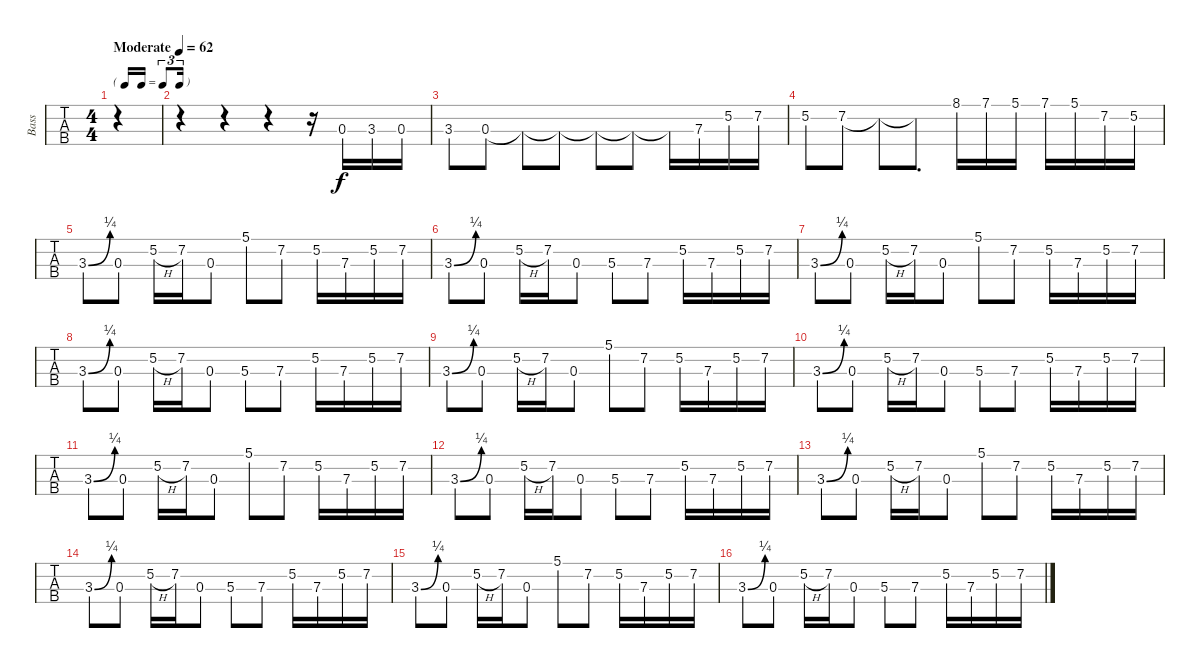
\track ("Bass" "Bass") {instrument electricbassfinger}
\staff {tabs}
\tuning (Eb2 Bb1 F1 C1) {hide}
\ts (4 4)
\tf triplet16th
\tempo (62 "Moderate")
\clef f4
\ks c
|
r.4 r.4 r.4 r.16 0.3.16 3.3.16 0.3.16 |
3.3.8 0.3.8 0.3{t}.8 0.3{t}.8 0.3{t}.8 0.3{t}.8 0.3{t}.16 7.3.16 5.2.16 7.2.16 |
5.2.8 7.2.8 7.2{t}.8 7.2{t}.8{d} 8.1.16 7.1.16 5.1.16 7.1.16 5.1.16 7.2.16 5.2.16 |
3.3{be (bend 0 0 60 1)}.8 0.3.8 5.2{h}.16 7.2.16 0.3.8 5.1.8 7.2.8 5.2.16 7.3.16 5.2.16 7.2.16 |
3.3{be (bend 0 0 60 1)}.8 0.3.8 5.2{h}.16 7.2.16 0.3.8 5.3.8 7.3.8 5.2.16 7.3.16 5.2.16 7.2.16 |
3.3{be (bend 0 0 60 1)}.8 0.3.8 5.2{h}.16 7.2.16 0.3.8 5.1.8 7.2.8 5.2.16 7.3.16 5.2.16 7.2.16 |
3.3{be (bend 0 0 60 1)}.8 0.3.8 5.2{h}.16 7.2.16 0.3.8 5.3.8 7.3.8 5.2.16 7.3.16 5.2.16 7.2.16 |
3.3{be (bend 0 0 60 1)}.8 0.3.8 5.2{h}.16 7.2.16 0.3.8 5.1.8 7.2.8 5.2.16 7.3.16 5.2.16 7.2.16 |
3.3{be (bend 0 0 60 1)}.8 0.3.8 5.2{h}.16 7.2.16 0.3.8 5.3.8 7.3.8 5.2.16 7.3.16 5.2.16 7.2.16 |
3.3{be (bend 0 0 60 1)}.8 0.3.8 5.2{h}.16 7.2.16 0.3.8 5.1.8 7.2.8 5.2.16 7.3.16 5.2.16 7.2.16 |
3.3{be (bend 0 0 60 1)}.8 0.3.8 5.2{h}.16 7.2.16 0.3.8 5.3.8 7.3.8 5.2.16 7.3.16 5.2.16 7.2.16 |
3.3{be (bend 0 0 60 1)}.8 0.3.8 5.2{h}.16 7.2.16 0.3.8 5.1.8 7.2.8 5.2.16 7.3.16 5.2.16 7.2.16 |
3.3{be (bend 0 0 60 1)}.8 0.3.8 5.2{h}.16 7.2.16 0.3.8 5.3.8 7.3.8 5.2.16 7.3.16 5.2.16 7.2.16 |
3.3{be (bend 0 0 60 1)}.8 0.3.8 5.2{h}.16 7.2.16 0.3.8 5.1.8 7.2.8 5.2.16 7.3.16 5.2.16 7.2.16 |
3.3{be (bend 0 0 60 1)}.8 0.3.8 5.2{h}.16 7.2.16 0.3.8 5.3.8 7.3.8 5.2.16 7.3.16 5.2.16 7.2.16
